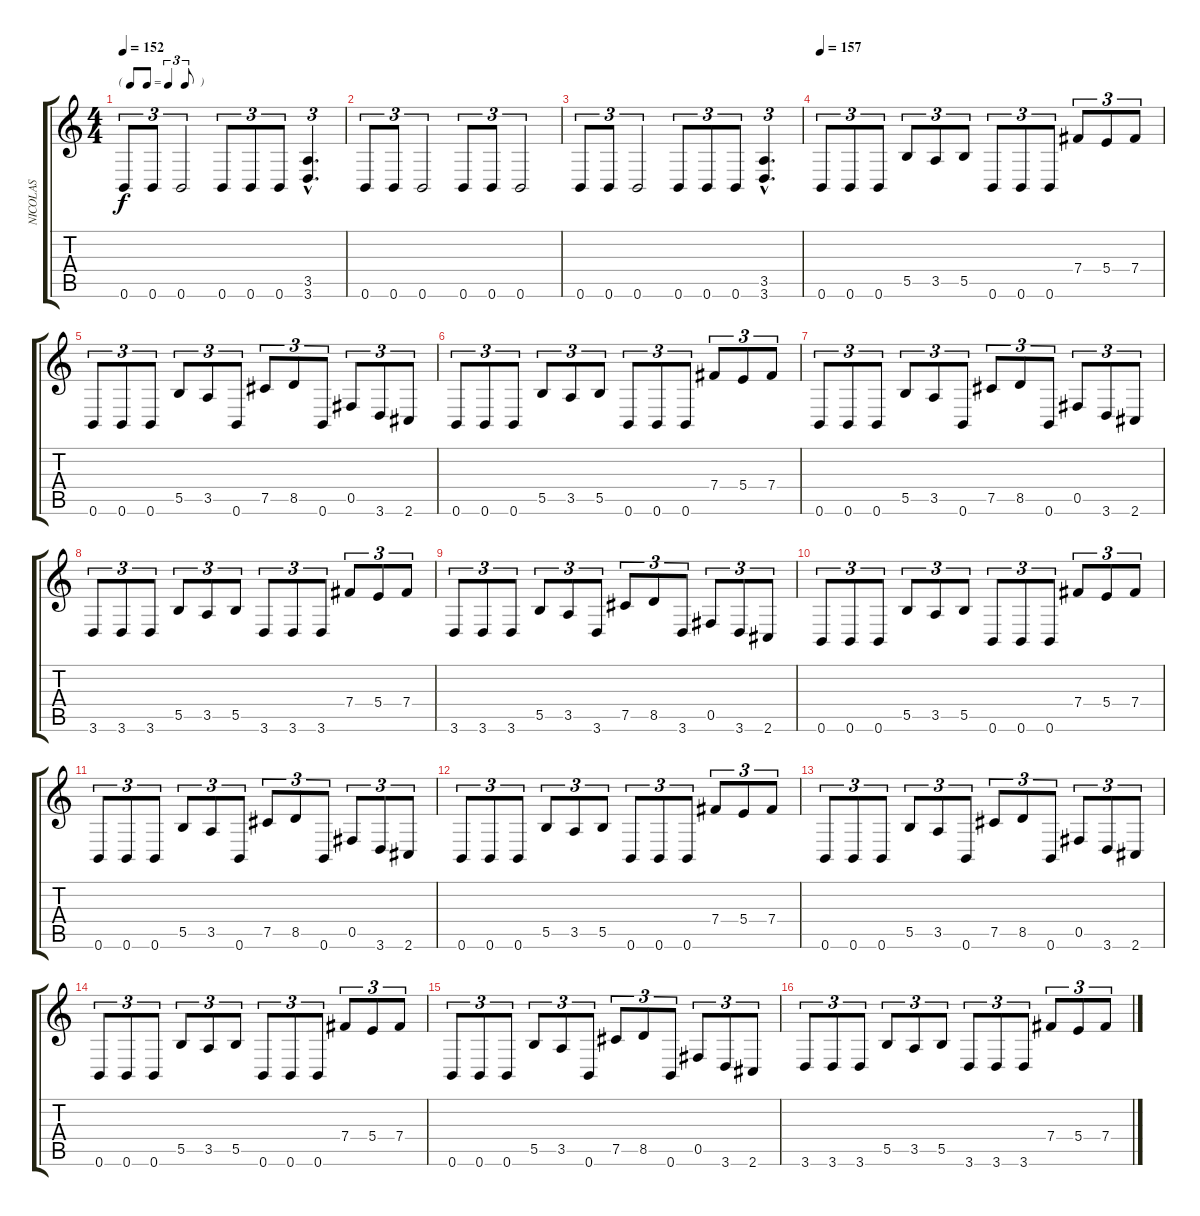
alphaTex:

\track ("NICOLAS" "NICOLAS") {instrument overdrivenguitar}
\staff {score tabs}
\tuning (Db4 Ab3 E3 B2 Gb2 B1) {hide}
\ts (4 4)
\tf triplet8th
\tempo 152
\clef g2
\ks c
0.6.8{tu (3 2) dy f} 0.6.8{tu (3 2)} 0.6.2{tu (3 2)} 0.6.8{tu (3 2)} 0.6.8{tu (3 2)} 0.6.8{tu (3 2)} (3.5{hac} 3.6{hac}).4{d tu (3 2)} |
0.6.8{tu (3 2)} 0.6.8{tu (3 2)} 0.6.2{tu (3 2)} 0.6.8{tu (3 2)} 0.6.8{tu (3 2)} 0.6.2{tu (3 2)} |
0.6.8{tu (3 2)} 0.6.8{tu (3 2)} 0.6.2{tu (3 2)} 0.6.8{tu (3 2)} 0.6.8{tu (3 2)} 0.6.8{tu (3 2)} (3.5{hac} 3.6{hac}).4{d tu (3 2)} |
\tempo 157
0.6.8{tu (3 2)} 0.6.8{tu (3 2)} 0.6.8{tu (3 2)} 5.5.8{tu (3 2)} 3.5.8{tu (3 2)} 5.5.8{tu (3 2)} 0.6.8{tu (3 2)} 0.6.8{tu (3 2)} 0.6.8{tu (3 2)} 7.4.8{tu (3 2)} 5.4.8{tu (3 2)} 7.4.8{tu (3 2)} |
0.6.8{tu (3 2)} 0.6.8{tu (3 2)} 0.6.8{tu (3 2)} 5.5.8{tu (3 2)} 3.5.8{tu (3 2)} 0.6.8{tu (3 2)} 7.5.8{tu (3 2)} 8.5.8{tu (3 2)} 0.6.8{tu (3 2)} 0.5.8{tu (3 2)} 3.6.8{tu (3 2)} 2.6.8{tu (3 2)} |
0.6.8{tu (3 2)} 0.6.8{tu (3 2)} 0.6.8{tu (3 2)} 5.5.8{tu (3 2)} 3.5.8{tu (3 2)} 5.5.8{tu (3 2)} 0.6.8{tu (3 2)} 0.6.8{tu (3 2)} 0.6.8{tu (3 2)} 7.4.8{tu (3 2)} 5.4.8{tu (3 2)} 7.4.8{tu (3 2)} |
0.6.8{tu (3 2)} 0.6.8{tu (3 2)} 0.6.8{tu (3 2)} 5.5.8{tu (3 2)} 3.5.8{tu (3 2)} 0.6.8{tu (3 2)} 7.5.8{tu (3 2)} 8.5.8{tu (3 2)} 0.6.8{tu (3 2)} 0.5.8{tu (3 2)} 3.6.8{tu (3 2)} 2.6.8{tu (3 2)} |
3.6.8{tu (3 2)} 3.6.8{tu (3 2)} 3.6.8{tu (3 2)} 5.5.8{tu (3 2)} 3.5.8{tu (3 2)} 5.5.8{tu (3 2)} 3.6.8{tu (3 2)} 3.6.8{tu (3 2)} 3.6.8{tu (3 2)} 7.4.8{tu (3 2)} 5.4.8{tu (3 2)} 7.4.8{tu (3 2)} |
3.6.8{tu (3 2)} 3.6.8{tu (3 2)} 3.6.8{tu (3 2)} 5.5.8{tu (3 2)} 3.5.8{tu (3 2)} 3.6.8{tu (3 2)} 7.5.8{tu (3 2)} 8.5.8{tu (3 2)} 3.6.8{tu (3 2)} 0.5.8{tu (3 2)} 3.6.8{tu (3 2)} 2.6.8{tu (3 2)} |
0.6.8{tu (3 2)} 0.6.8{tu (3 2)} 0.6.8{tu (3 2)} 5.5.8{tu (3 2)} 3.5.8{tu (3 2)} 5.5.8{tu (3 2)} 0.6.8{tu (3 2)} 0.6.8{tu (3 2)} 0.6.8{tu (3 2)} 7.4.8{tu (3 2)} 5.4.8{tu (3 2)} 7.4.8{tu (3 2)} |
0.6.8{tu (3 2)} 0.6.8{tu (3 2)} 0.6.8{tu (3 2)} 5.5.8{tu (3 2)} 3.5.8{tu (3 2)} 0.6.8{tu (3 2)} 7.5.8{tu (3 2)} 8.5.8{tu (3 2)} 0.6.8{tu (3 2)} 0.5.8{tu (3 2)} 3.6.8{tu (3 2)} 2.6.8{tu (3 2)} |
0.6.8{tu (3 2)} 0.6.8{tu (3 2)} 0.6.8{tu (3 2)} 5.5.8{tu (3 2)} 3.5.8{tu (3 2)} 5.5.8{tu (3 2)} 0.6.8{tu (3 2)} 0.6.8{tu (3 2)} 0.6.8{tu (3 2)} 7.4.8{tu (3 2)} 5.4.8{tu (3 2)} 7.4.8{tu (3 2)} |
0.6.8{tu (3 2)} 0.6.8{tu (3 2)} 0.6.8{tu (3 2)} 5.5.8{tu (3 2)} 3.5.8{tu (3 2)} 0.6.8{tu (3 2)} 7.5.8{tu (3 2)} 8.5.8{tu (3 2)} 0.6.8{tu (3 2)} 0.5.8{tu (3 2)} 3.6.8{tu (3 2)} 2.6.8{tu (3 2)} |
0.6.8{tu (3 2)} 0.6.8{tu (3 2)} 0.6.8{tu (3 2)} 5.5.8{tu (3 2)} 3.5.8{tu (3 2)} 5.5.8{tu (3 2)} 0.6.8{tu (3 2)} 0.6.8{tu (3 2)} 0.6.8{tu (3 2)} 7.4.8{tu (3 2)} 5.4.8{tu (3 2)} 7.4.8{tu (3 2)} |
0.6.8{tu (3 2)} 0.6.8{tu (3 2)} 0.6.8{tu (3 2)} 5.5.8{tu (3 2)} 3.5.8{tu (3 2)} 0.6.8{tu (3 2)} 7.5.8{tu (3 2)} 8.5.8{tu (3 2)} 0.6.8{tu (3 2)} 0.5.8{tu (3 2)} 3.6.8{tu (3 2)} 2.6.8{tu (3 2)} |
3.6.8{tu (3 2)} 3.6.8{tu (3 2)} 3.6.8{tu (3 2)} 5.5.8{tu (3 2)} 3.5.8{tu (3 2)} 5.5.8{tu (3 2)} 3.6.8{tu (3 2)} 3.6.8{tu (3 2)} 3.6.8{tu (3 2)} 7.4.8{tu (3 2)} 5.4.8{tu (3 2)} 7.4.8{tu (3 2)}
